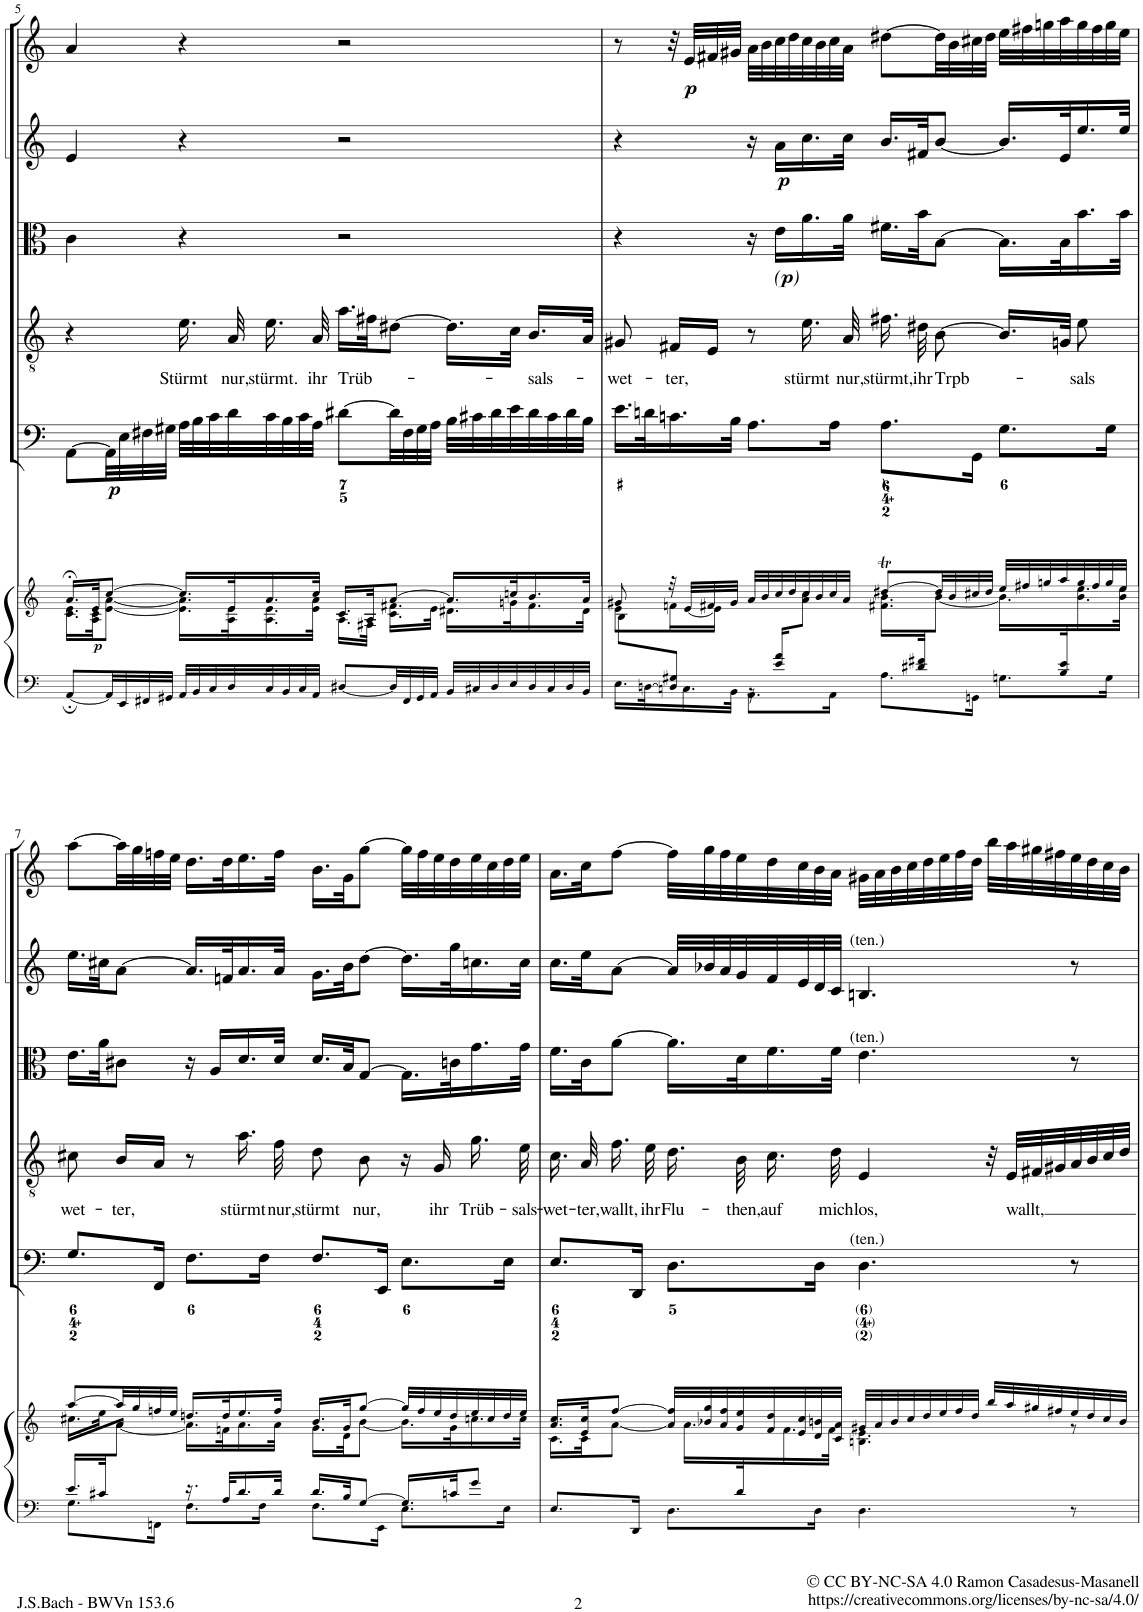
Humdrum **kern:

**kern	**kern	**kern	**kern	**text	**kern	**kern	**kern	**dynam
*part6	*part6	*part5	*part4	*part4	*part3	*part2	*part1	*part1
*staff7	*staff6	*staff5	*staff4	*staff4	*staff3	*staff2	*staff1	*staff1
*I"Piano reduction	*	*I"Continuo	*I"Tenore	*	*I"Viola	*I"Violino II	*I"Violino I	*
*I'Pno	*	*	*	*	*I'Vla	*I'Vln	*I'Vln	*
!!LO:PB:g=z
*clefF4	*clefG2	*clefF4	*clefGv2	*	*clefC3	*clefG2	*clefG2	*
*k[]	*k[]	*k[]	*k[]	*	*k[]	*k[]	*k[]	*
*M4/4	*M4/4	*M4/4	*M4/4	*	*M4/4	*M4/4	*M4/4	*
*met(c)	*met(c)	*met(c)	*met(c)	*	*met(c)	*met(c)	*met(c)	*
=5	=5	=5	=5	=5	=5	=5	=5	=5
*	*^	*	*	*	*	*	*	*
[8AA;/L	16.a;</LL	16.c\ 16.e\LL	[8AA\L	4r	.	4c\	4e/	4a/	.
.	32e/JK	32A\ 32c\JK	.	.	.	.	.	.	.
32AA/LL]	[8cc/J	[8e\ [8a\J	32AA\LL]	.	.	.	.	.	.
32EE/	.	.	32E\	.	.	.	.	.	.
32FF#X/	.	.	32F#X\	.	.	.	.	.	.
32GG#X/JJJ	.	.	32G#X\JJJ	.	.	.	.	.	.
!	!	!	!	!	!LO:LY:b	!	!	!	!
32AA/LLL	16.cc/LL]	16.e\] 16.a\]LL	32A\LLL	16.e\	Stürmt	4r	4r	4r	.
32BB/	.	.	32B\	.	.	.	.	.	.
32C/	.	.	32c\	.	.	.	.	.	.
!	!	!	!	!	!LO:LY:b	!	!	!	!
32D/	32e/K	32A\ 32e\K	32d\	32A/	nur,	.	.	.	.
!	!	!	!	!	!LO:LY:b	!	!	!	!
32C/	16.a/	16.A\ 16.e\	32c\	16.e\	stürmt.	.	.	.	.
32BB/	.	.	32B\	.	.	.	.	.	.
32C/	.	.	32c\	.	.	.	.	.	.
!	!	!	!	!	!LO:LY:b	!	!	!	!
32AA/JJJ	32cc/JJk	32e\ 32a\JJk	32A\JJJ	32A/	ihr	.	.	.	.
!	!	!	!	!	!LO:LY:b	!	!	!	!
[8D#X/L	16.c/LL	16.A\LL	[8d#X\L	16.a\LL	Trüb-	2r	2r	2r	.
.	32A/JK	32F#X\JJk	.	32f#X\JK	.	.	.	.	.
32D#/LL]	[8a/J	16.c\ 16.f#X\LL	32d#\LL]	[8d#X\J	.	.	.	.	.
32FF#/	.	.	32F#\	.	.	.	.	.	.
32GG#/	.	.	32G#\	.	.	.	.	.	.
32AA/JJJ	.	32e\JJk	32A\JJJ	.	.	.	.	.	.
32BB/LLL	16.a/LL]	16.d#X\LL	32B\LLL	16.d#\LL]	.	.	.	.	.
32C#X/	.	.	32c#X\	.	.	.	.	.	.
32D#/	.	.	32d#\	.	.	.	.	.	.
32E/	32ccn/K	32gn\K	32e\	32c\JJk	.	.	.	.	.
!	!	!	!	!	!LO:LY:b	!	!	!	!
32D#/	16.b/	16.f#\	32d#\	16.B/LL	-sals-	.	.	.	.
32C#/	.	.	32c#\	.	.	.	.	.	.
32D#/	.	.	32d#\	.	.	.	.	.	.
32BB/JJJ	32a/JJk	32d#\JJk	32B\JJJ	32A/JJk	.	.	.	.	.
=6	=6	=6	=6	=6	=6	=6	=6	=6	=6
*^	*	*^	*	*	*	*	*	*	*
*	*^	*	*	*	*	*	*	*	*	*	*
!	!	!	!	!	!	!	!	!LO:LY:b	!	!	!	!
16ryy	8ryy	16.E\LL	8g#X/	8e\L	8B\L	16.e\LL	8G#X/	-wet-	4r	4r	8r	.
.	.	[>32Dn\K	.	.	.	32dn\K	.	.	.	.	.	.
!	!	!	!	!	!	!	!	!LO:LY:b	!	!	!	!
.	8D/] 8G#X/J	16.Cn\	32r	16fn\L	2..ryy	16.cn\	16F#X/LL	-ter,	.	.	32r	.
!	!	!	!	!	!	!	!	!	!	!	!	!LO:DY:b
.	.	.	[<32e/LLL	.	.	.	.	.	.	.	32e/LLL	p
.	.	.	32f#X/	16e\JJ]	.	.	16E/JJ	.	.	.	32f#X/	.
.	.	32BB\JJk	32g#/JJJ	.	.	32B\JJk	.	.	.	.	32g#X/JJJ	.
.	4ryy	8.AA\L	32a/LLL	16r	.	8.A\L	8r	.	16r	16r	32a\LLL	.
.	.	.	32b/	.	.	.	.	.	.	.	32b\	.
!	!	!	!	!	!	!	!	!	!LO:TX:b:i:t=(	!	!	!
!	!	!	!	!	!	!	!	!	!LO:TX:b:i:t=)	!	!	!
16e/ 16a/KL	.	.	32cc/	16ryy	.	.	.	.	16e\LL	16a\LL	32cc\	.
.	.	.	32dd/	.	.	.	.	.	.	.	32dd\	.
!	!	!	!	!	!	!	!	!LO:LY:b	!	!	!	!
8..ryy	.	.	32cc/	8a\ 8cc\J	.	.	16.e\	stürmt	16.a\	16.cc\	32cc\	.
.	.	.	32b/	.	.	.	.	.	.	.	32b\	.
.	.	16AA\Jk	32cc/	.	.	16A\Jk	.	.	.	.	32cc\	.
!	!	!	!	!	!	!	!	!LO:LY:b	!	!	!	!
.	.	.	32a/JJJ	.	.	.	32A/	nur,	32a\JJk	32cc\JJk	32a\JJJ	.
!	!	!	!	!	!	!	!	!LO:LY:b	!	!	!	!
.	2ryy	8.A\L	[8dd#Xt/L	16.f#X\ 16.b\LL	.	8.A\L	16.f#X\	stürmt,	16.f#X\LL	16.b/LL	[8dd#X\L	.
!	!	!	!	!	!	!	!	!LO:LY:b	!	!	!	!
32d#X/ 32f#X/JK	.	.	.	32ryy	.	.	32d#X\	ihr	32b\JK	32f#X/JK	.	.
!	!	!	!	!	!	!	!	!LO:LY:b	!	!	!	!
8..ryy	.	.	32dd#/LL]	[8b\J	.	.	[8B\	Trpb-	[8B\J	[8b/J	32dd#\LL]	.
.	.	.	32b/	.	.	.	.	.	.	.	32b\	.
.	.	16GGn\Jk	32cc#X/	.	.	16GG\Jk	.	.	.	.	32cc#X\	.
.	.	.	32dd#/JJJ	.	.	.	.	.	.	.	32dd#\JJJ	.
.	.	8.Gn\L	32ee/LLL	16.b\LL]	.	8.G\L	16.B/LL]	.	16.B\LL]	16.b/LL]	32ee\LLL	.
.	.	.	32ff#X/	.	.	.	.	.	.	.	32ff#X\	.
.	.	.	32ggn/	.	.	.	.	.	.	.	32ggn\	.
32B/ 32e/K	.	.	32aa/	32ryy	.	.	32Gn/JJk	.	32B\K	32e/K	32aa\	.
!	!	!	!	!	!	!	!	!LO:LY:b	!	!	!	!
8ryy	.	.	32gg/	16.b\ 16.ee\	.	.	8e\	-sals	16.b\	16.ee/	32gg\	.
.	.	.	32ff#/	.	.	.	.	.	.	.	32ff#\	.
.	.	16G\Jk	32gg/	.	.	16G\Jk	.	.	.	.	32gg\	.
.	.	.	32ee/JJJ	32b\ 32ee\JJk	.	.	.	.	32b\JJk	32ee/JJk	32ee\JJJ	.
*	*v	*v	*	*	*	*	*	*	*	*	*	*
!!LO:LB:g=z
=7	=7	=7	=7	=7	=7	=7	=7	=7	=7	=7	=7
!	!	!	!	!	!	!	!LO:LY:b	!	!	!	!
16.e/LL	8.G\L	[8aa/L	16.cc#X\LL	8ryy	8.G/L	8c#X\	wet-	16.e\LL	16.ee\LL	[8aa\L	.
32c#X/JK	.	.	32ee\JK	.	.	.	.	32a\JK	32cc#X\JK	.	.
!	!	!	!	!	!	!	!LO:LY:b	!	!	!	!
8ryy	.	32aa/LL]	[<8a/J	8a\J	.	16B/LL	-ter,	8c#X\J	[8a\J	32aa\LL]	.
.	.	32gg/	.	.	.	.	.	.	.	32gg\	.
.	16FFn\Jk	32ffn/	.	.	16FF/Jk	16A/JJ	.	.	.	32ffn\	.
.	.	32ee/JJJ	.	.	.	.	.	.	.	32ee\JJJ	.
16.r	8.F\L	16.ddn/LL	16.a\LL]	2.ryy	8.F\L	8r	.	16r	16.a/LL]	16.dd\LL	.
.	.	.	.	.	.	.	.	16A/LL	.	.	.
32A/KLL	.	32dd/K	32fn\K	.	.	.	.	.	32fn/K	32dd\K	.
!	!	!	!	!	!	!	!LO:LY:b	!	!	!	!
16.d/	.	16.ee/	16.a\	.	.	16.a\	stürmt	16.d/	16.a/	16.ee\	.
.	16F\Jk	.	.	.	16F\Jk	.	.	.	.	.	.
!	!	!	!	!	!	!	!LO:LY:b	!	!	!	!
32d/JJk	.	32ff/JJk	32a\JJk	.	.	32f\	nur,	32d/JJk	32a/JJk	32ff\JJk	.
!	!	!	!	!	!	!	!LO:LY:b	!	!	!	!
16.d/LL	8.F\L	16.b/LL	16.g\LL	.	8.F/L	8d\	stürmt	16.d/LL	16.g\LL	16.b\LL	.
32B/JK	.	32g/JK	32d\JK	.	.	.	.	32B/JK	32b\JK	32g\JK	.
!	!	!	!	!	!	!	!LO:LY:b	!	!	!	!
[8G/J	.	[8gg/J	[8b\J	.	.	8B\	nur,	[8G/J	[8dd\J	[8gg\J	.
.	16EE\Jk	.	.	.	16EE/Jk	.	.	.	.	.	.
16.G/LL]	8.E\L	32gg/LLL]	16.b\LL]	.	8.E\L	16r	.	16.G\LL]	16.dd\LL]	32gg\LLL]	.
.	.	32ff/	.	.	.	.	.	.	.	32ff\	.
!	!	!	!	!	!	!	!LO:LY:b	!	!	!	!
.	.	32ee/	.	.	.	16G/	ihr	.	.	32ee\	.
32cn/JK	.	32dd/	32g\K	.	.	.	.	32cn\K	32gg\K	32dd\	.
!	!	!	!	!	!	!	!LO:LY:b	!	!	!	!
8g/J	.	32ee/	16.ccn\	.	.	16.g\	Trüb-	16.g\	16.ccn\	32ee\	.
.	.	32cc/	.	.	.	.	.	.	.	32cc\	.
.	16E\Jk	32dd/	.	.	16E\Jk	.	.	.	.	32dd\	.
!	!	!	!	!	!	!	!LO:LY:b	!	!	!	!
.	.	32ee/JJJ	32cc\JJk	.	.	32e\	-sals-	32g\JJk	32cc\JJk	32ee\JJJ	.
*	*	*	*v	*v	*	*	*	*	*	*	*
=8	=8	=8	=8	=8	=8	=8	=8	=8	=8	=8
!	!	!	!	!	!	!LO:LY:b	!	!	!	!
16.ryy	8.E/L	16.a/ 16.cc/LL	16.c\LL	8.E/L	16.c\	-wet-	16.f\LL	16.cc\LL	16.a\LL	.
!	!	!	!	!	!	!LO:LY:b	!	!	!	!
.	.	32e/ 32cc/JK	32c\JK	.	32A/	-ter,	32c\JK	32ee\JK	32cc\JK	.
!	!	!	!	!	!	!LO:LY:b	!	!	!	!
.	.	[8ff/J	[8a\J	.	16.f\	wallt,	[8a\J	[8a\J	[8ff\J	.
.	16DD/Jk	.	.	16DD/Jk	.	.	.	.	.	.
!	!	!	!	!	!	!LO:LY:b	!	!	!	!
.	.	.	.	.	32e\	ihr	.	.	.	.
!	!	!	!	!	!	!LO:LY:b	!	!	!	!
.	8.D\L	32a/] 32ff/]LLL	16.a\LL	8.D\L	16.d\	Flu-	16.a\LL]	32a/LLL]	32ff\LLL]	.
.	.	32b-X/ 32gg/	.	.	.	.	.	32b-X/	32gg\	.
.	.	32a/ 32ff/	.	.	.	.	.	32a/	32ff\	.
!	!	!	!	!	!	!LO:LY:b	!	!	!	!
32d/K	.	32g/ 32ee/	32ryy	.	32B\	-then,	32d\K	32g/	32ee\	.
!	!	!	!	!	!	!LO:LY:b	!	!	!	!
2ryy	.	32f/ 32dd/	16.f\	.	16.c\	auf	16.f\	32f/	32dd\	.
.	.	32e/ 32cc/	.	.	.	.	.	32e/	32cc\	.
.	16D\Jk	32d/ 32bn/	.	16D\Jk	.	.	.	32d/	32b\	.
!	!	!	!	!	!	!LO:LY:b	!	!	!	!
.	.	32c/ 32a/JJJ	32f\JJk	.	32d\	mich	32f\JJk	32c/JJJ	32a\JJJ	.
!	!	!	!	!	!	!	!	!LO:TX:a:t=(ten.)	!	!
!	!	!	!	!	!	!	!LO:TX:a:t=(ten.)	!	!	!
!	!	!	!	!LO:TX:a:t=(ten.)	!	!	!	!	!	!
!	!	!	!	!	!	!LO:LY:b	!	!	!	!
.	4.D\	32g#X/LLL	4.Bn\ 4.e\	4.D\	4E/	los,	4.e\	4.Bn/	32g#X\LLL	.
.	.	32a/	.	.	.	.	.	.	32a\	.
.	.	32b/	.	.	.	.	.	.	32b\	.
.	.	32cc/	.	.	.	.	.	.	32cc\	.
.	.	32dd/	.	.	.	.	.	.	32dd\	.
.	.	32ee/	.	.	.	.	.	.	32ee\	.
.	.	32ff/	.	.	.	.	.	.	32ff\	.
.	.	32dd/JJJ	.	.	.	.	.	.	32dd\JJJ	.
.	.	32bb/LLL	.	.	32r	.	.	.	32bb\LLL	.
!	!	!	!	!	!	!LO:LY:b	!	!	!	!
.	.	32aa/	.	.	32E/LLL	wallt,	.	.	32aa\	.
.	.	32gg#X/	.	.	32F#X/	.	.	.	32gg#X\	.
.	.	32ff#X/	.	.	32G#X/	.	.	.	32ff#X\	.
8ryy	8r	32ee/	8r	8r	32A/	.	8r	8r	32ee\	.
.	.	32dd/	.	.	32B/	.	.	.	32dd\	.
.	.	32cc/	.	.	32c/	.	.	.	32cc\	.
.	.	32b/JJJ	.	.	32d/JJJ	.	.	.	32b\JJJ	.
*v	*v	*	*	*	*	*	*	*	*	*
*	*v	*v	*	*	*	*	*	*	*
=	=	=	=	=	=	=	=	=
*-	*-	*-	*-	*-	*-	*-	*-	*-
